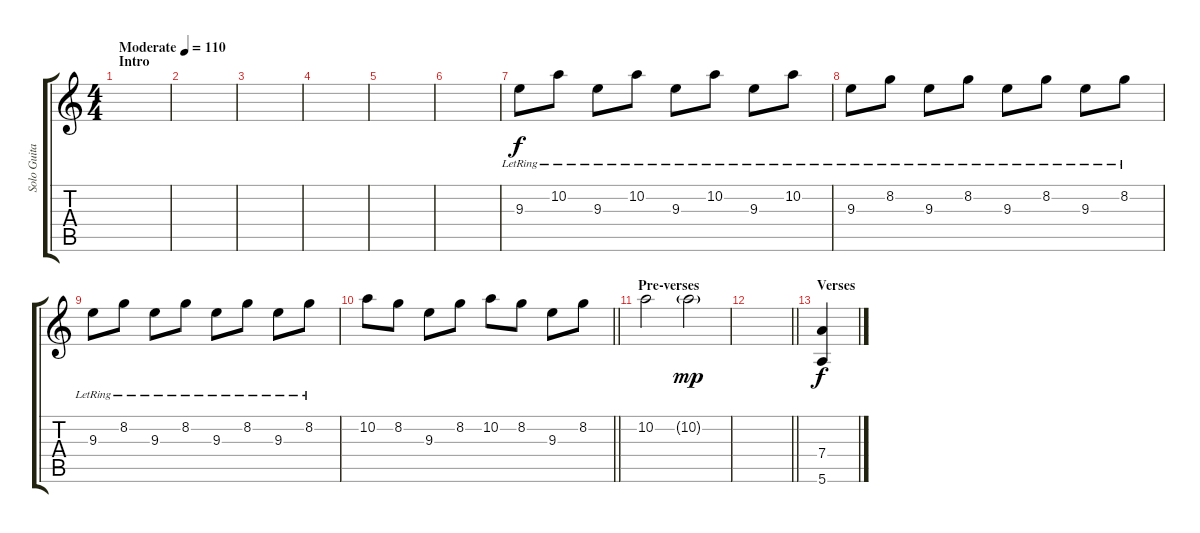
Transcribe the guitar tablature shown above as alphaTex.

\track ("Solo Guitar" "Solo Guita") {instrument distortionguitar}
\staff {score tabs}
\tuning (E4 B3 G3 D3 A2 E2) {hide}
\ts (4 4)
\section ("" "Intro")
\tempo (110 "Moderate")
\clef g2
\ks c
|
|
|
|
|
|
9.3{lr}.8 10.2{lr}.8 9.3{lr}.8 10.2{lr}.8 9.3{lr}.8 10.2{lr}.8 9.3{lr}.8 10.2{lr}.8 |
9.3{lr}.8 8.2{lr}.8 9.3{lr}.8 8.2{lr}.8 9.3{lr}.8 8.2{lr}.8 9.3{lr}.8 8.2{lr}.8 |
9.3{lr}.8 8.2{lr}.8 9.3{lr}.8 8.2{lr}.8 9.3{lr}.8 8.2{lr}.8 9.3{lr}.8 8.2{lr}.8 |
\barLineRight lightlight
10.2.8 8.2.8 9.3.8 8.2.8 10.2.8 8.2.8 9.3.8 8.2.8 |
\section ("" "Pre-verses")
10.2.2 10.2{g}.2{dy mp} |
\barLineRight lightlight
|
\section ("" "Verses")
(7.4 5.6).4{dy f}
